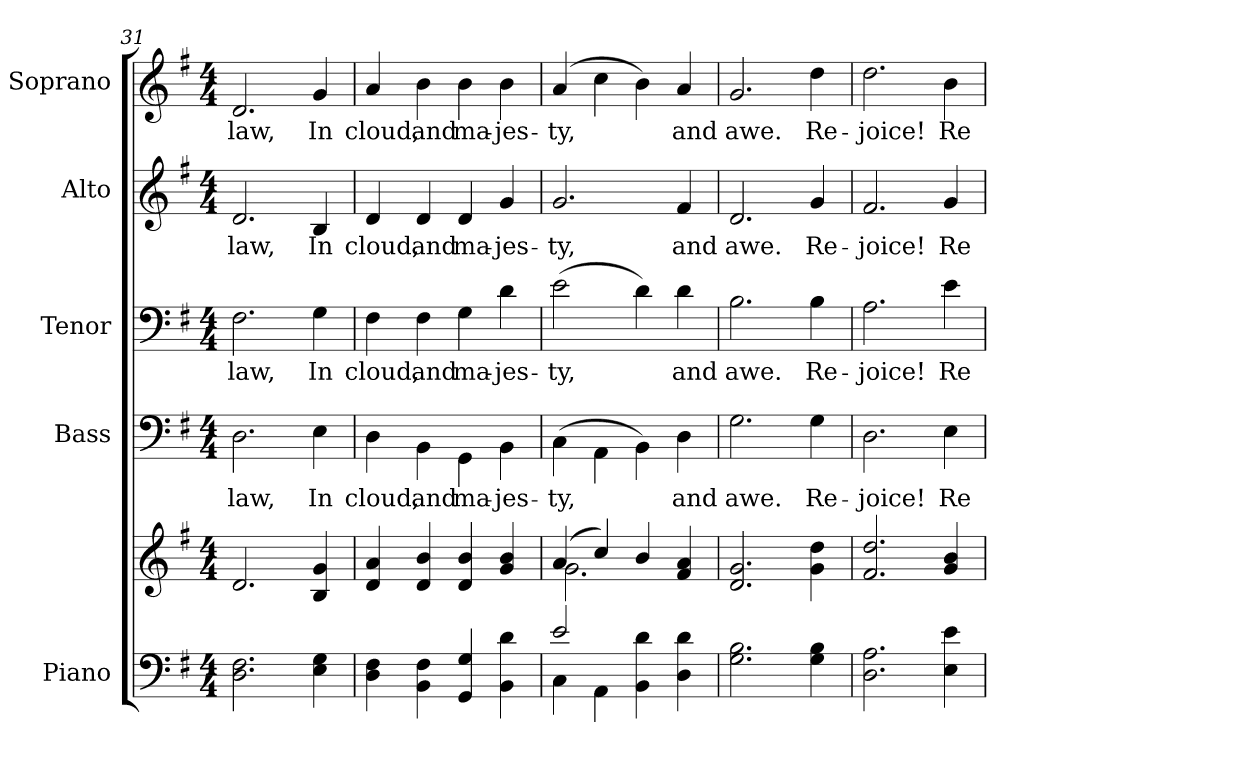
**kern	**kern	**kern	**text	**kern	**text	**kern	**text	**kern	**text
*part5	*part5	*part4	*part4	*part3	*part3	*part2	*part2	*part1	*part1
*staff6	*staff5	*staff4	*staff4	*staff3	*staff3	*staff2	*staff2	*staff1	*staff1
*I"Piano	*	*I"Bass	*	*I"Tenor	*	*I"Alto	*	*I"Soprano	*
*I'Pno.	*	*I'B.	*	*I'T.	*	*I'A.	*	*I'S.	*
!!LO:PB:g=z
*clefF4	*clefG2	*clefF4	*	*clefF4	*	*clefG2	*	*clefG2	*
*k[f#]	*k[f#]	*k[f#]	*	*k[f#]	*	*k[f#]	*	*k[f#]	*
*G:	*G:	*G:	*	*G:	*	*G:	*	*G:	*
*M4/4	*M4/4	*M4/4	*	*M4/4	*	*M4/4	*	*M4/4	*
=31	=31	=31	=31	=31	=31	=31	=31	=31	=31
!	!	!	!LO:LY:b:color=#000000	!	!	!	!	!	!
!	!	!	!	!	!LO:LY:b:color=#000000	!	!	!	!
!	!	!	!	!	!	!	!LO:LY:b:color=#000000	!	!
!	!	!	!	!	!	!	!	!	!LO:LY:b:color=#000000
2.Di\ 2.F#i	2.di/	2.Di\	law,	2.F#i\	law,	2.di/	law,	2.di/	law,
!	!	!	!LO:LY:b:color=#000000	!	!	!	!	!	!
!	!	!	!	!	!LO:LY:b:color=#000000	!	!	!	!
!	!	!	!	!	!	!	!LO:LY:b:color=#000000	!	!
!	!	!	!	!	!	!	!	!	!LO:LY:b:color=#000000
4Ei\ 4Gi	4Bi/ 4gi	4Ei\	In	4Gi\	In	4Bi/	In	4gi/	In
=32	=32	=32	=32	=32	=32	=32	=32	=32	=32
!	!	!	!LO:LY:b:color=#000000	!	!	!	!	!	!
!	!	!	!	!	!LO:LY:b:color=#000000	!	!	!	!
!	!	!	!	!	!	!	!LO:LY:b:color=#000000	!	!
!	!	!	!	!	!	!	!	!	!LO:LY:b:color=#000000
4Di\ 4F#i	4di/ 4ai	4Di\	cloud,	4F#i\	cloud,	4di/	cloud,	4ai/	cloud,
!	!	!	!LO:LY:b:color=#000000	!	!	!	!	!	!
!	!	!	!	!	!LO:LY:b:color=#000000	!	!	!	!
!	!	!	!	!	!	!	!LO:LY:b:color=#000000	!	!
!	!	!	!	!	!	!	!	!	!LO:LY:b:color=#000000
4BBi\ 4F#i	4di/ 4bi	4BBi\	and	4F#i\	and	4di/	and	4bi\	and
!	!	!	!LO:LY:b:color=#000000	!	!	!	!	!	!
!	!	!	!	!	!LO:LY:b:color=#000000	!	!	!	!
!	!	!	!	!	!	!	!LO:LY:b:color=#000000	!	!
!	!	!	!	!	!	!	!	!	!LO:LY:b:color=#000000
4GGi/ 4Gi	4di/ 4bi	4GGi\	ma-	4Gi\	ma-	4di/	ma-	4bi\	ma-
!	!	!	!LO:LY:b:color=#000000	!	!	!	!	!	!
!	!	!	!	!	!LO:LY:b:color=#000000	!	!	!	!
!	!	!	!	!	!	!	!LO:LY:b:color=#000000	!	!
!	!	!	!	!	!	!	!	!	!LO:LY:b:color=#000000
4BBi\ 4di	4gi/ 4bi	4BBi\	-jes-	4di\	-jes-	4gi/	-jes-	4bi\	-jes-
=33	=33	=33	=33	=33	=33	=33	=33	=33	=33
*^	*^	*	*	*	*	*	*	*	*
!	!	!	!	!	!LO:LY:b:color=#000000	!	!	!	!	!	!
!	!	!	!	!	!	!	!LO:LY:b:color=#000000	!	!	!	!
!	!	!	!	!	!	!	!	!	!LO:LY:b:color=#000000	!	!
!	!	!	!	!	!	!	!	!	!	!	!LO:LY:b:color=#000000
2ei/	4Ci\	(4ai/	2.gi\	(4Ci\	-ty,	(2ei\	-ty,	2.gi/	-ty,	(4ai/	-ty,
.	4AAi\	4cci/)	.	4AAi\	.	.	.	.	.	4cci\	.
4BBi\ 4di	2ryy	4bi/	.	4BBi\)	.	4di\)	.	.	.	4bi\)	.
!	!	!	!	!	!LO:LY:b:color=#000000	!	!	!	!	!	!
!	!	!	!	!	!	!	!LO:LY:b:color=#000000	!	!	!	!
!	!	!	!	!	!	!	!	!	!LO:LY:b:color=#000000	!	!
!	!	!	!	!	!	!	!	!	!	!	!LO:LY:b:color=#000000
4Di\ 4di	.	4f#i/ 4ai	4ryy	4Di\	and	4di\	and	4f#i/	and	4ai/	and
*v	*v	*	*	*	*	*	*	*	*	*	*
*	*v	*v	*	*	*	*	*	*	*	*
!!LO:PB:g=z
=34	=34	=34	=34	=34	=34	=34	=34	=34	=34
*	*^	*	*	*	*	*	*	*	*
!	!	!	!	!LO:LY:b:color=#000000	!	!	!	!	!	!
*	*v	*v	*	*	*	*	*	*	*	*
*	*^	*	*	*	*	*	*	*	*
!	!	!	!	!	!	!LO:LY:b:color=#000000	!	!	!	!
*	*v	*v	*	*	*	*	*	*	*	*
*	*^	*	*	*	*	*	*	*	*
!	!	!	!	!	!	!	!	!LO:LY:b:color=#000000	!	!
*	*v	*v	*	*	*	*	*	*	*	*
*	*^	*	*	*	*	*	*	*	*
!	!	!	!	!	!	!	!	!	!	!LO:LY:b:color=#000000
*	*v	*v	*	*	*	*	*	*	*	*
2.Gi\ 2.Bi	2.di/ 2.gi	2.Gi\	awe.	2.Bi\	awe.	2.di/	awe.	2.gi/	awe.
!	!	!	!LO:LY:b:color=#000000	!	!	!	!	!	!
!	!	!	!	!	!LO:LY:b:color=#000000	!	!	!	!
!	!	!	!	!	!	!	!LO:LY:b:color=#000000	!	!
!	!	!	!	!	!	!	!	!	!LO:LY:b:color=#000000
4Gi\ 4Bi	4gi\ 4ddi	4Gi\	Re-	4Bi\	Re-	4gi/	Re-	4ddi\	Re-
=35	=35	=35	=35	=35	=35	=35	=35	=35	=35
!	!	!	!LO:LY:b:color=#000000	!	!	!	!	!	!
!	!	!	!	!	!LO:LY:b:color=#000000	!	!	!	!
!	!	!	!	!	!	!	!LO:LY:b:color=#000000	!	!
!	!	!	!	!	!	!	!	!	!LO:LY:b:color=#000000
2.Di\ 2.Ai	2.f#i/ 2.ddi	2.Di\	-joice!	2.Ai\	-joice!	2.f#i/	-joice!	2.ddi\	-joice!
!	!	!	!LO:LY:b:color=#000000	!	!	!	!	!	!
!	!	!	!	!	!LO:LY:b:color=#000000	!	!	!	!
!	!	!	!	!	!	!	!LO:LY:b:color=#000000	!	!
!	!	!	!	!	!	!	!	!	!LO:LY:b:color=#000000
4Ei\ 4ei	4gi/ 4bi	4Ei\	Re-	4ei\	Re-	4gi/	Re-	4bi\	Re-
=	=	=	=	=	=	=	=	=	=
*-	*-	*-	*-	*-	*-	*-	*-	*-	*-
